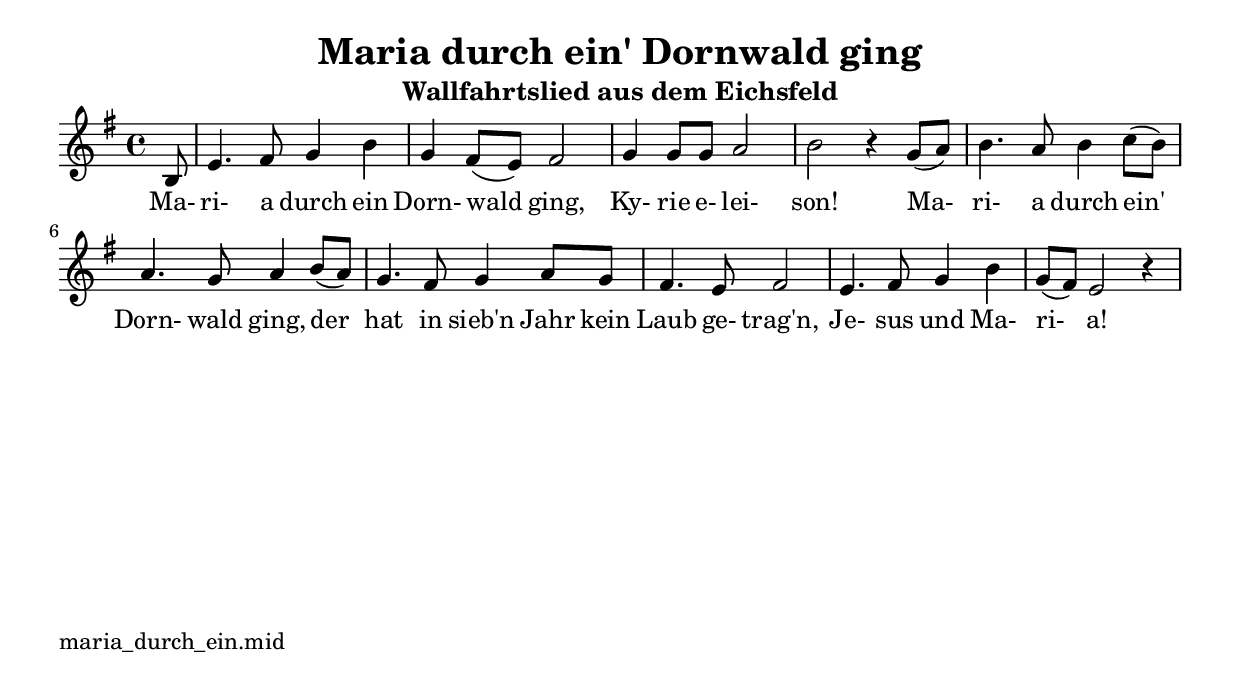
\version "2.24.4"

\bookpart {
  \tocItem \markup  "Maria durch ein' Dornwald ging"
  \header {
    title    = "Maria durch ein' Dornwald ging"
    subtitle = "Wallfahrtslied aus dem Eichsfeld"
  }

\score {
 \midi{}
 \layout { indent = 0 }
 \transpose c g, {
   \relative c' {
     \key c \major
     \time 4/4
      \partial 8 e8
      a4. b8 c4 e4         c4 b8( a8) b2
      c4  c8  c8 d2        e2 r4 c8( d8)        e4. d8 e4 f8( e8) \break
      d4. c8 d4 e8( d8)    c4. b8 c4 d8 c8
      b4. a8 b2            a4. b8  c4  e4       c8( b8) a2 r4
   }
}
  \addlyrics {
   Ma-   ri- a  durch ein    Dorn- wald ging,        Ky- rie e- lei-
         son! Ma-            ri- a  durch ein'       Dorn- wald ging, der    hat in sieb'n Jahr kein
         Laub ge- trag'n,    Je- sus und Ma-         ri- a!    
  }
}
  \markup{
   \vspace #10
   \with-url #"https://edgar-saenger.eu/musik/vermischtes/src/maria_durch_ein/maria_durch_ein.mid"
                                                                             {maria_durch_ein.mid}
  }
}